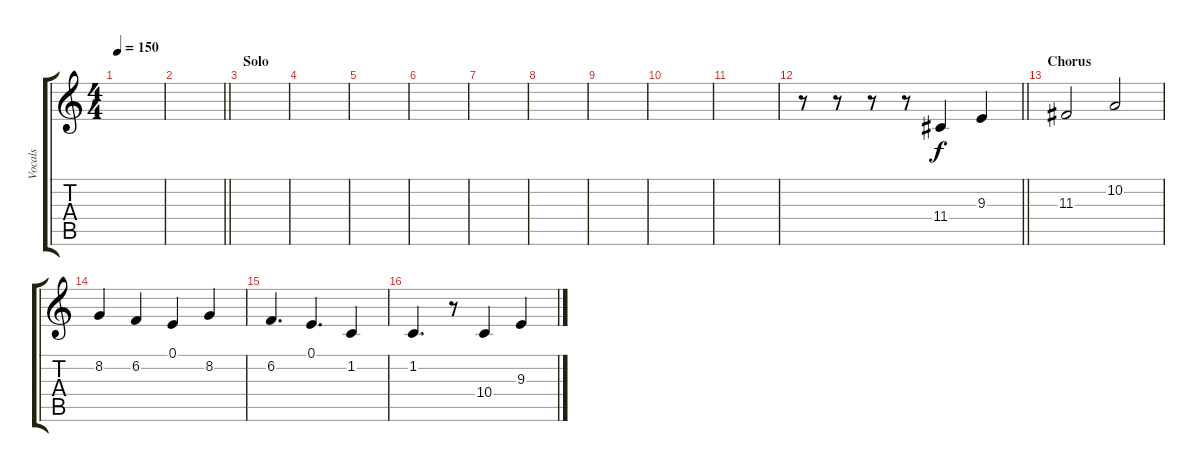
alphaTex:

\track ("Vocals" "Vocals") {instrument lead1square}
\staff {score tabs}
\tuning (E4 B3 G3 D3 A2 D2) {hide}
\ts (4 4)
\tempo 150
\clef g2
\ks c
|
\barLineRight lightlight
|
\section ("" "Solo")
|
|
|
|
|
|
|
|
|
\barLineRight lightlight
r.8 r.8 r.8 r.8 11.4.4 9.3.4 |
\section ("" "Chorus")
11.3.2 10.2.2 |
8.2.4 6.2.4 0.1.4 8.2.4 |
6.2.4{d} 0.1.4{d} 1.2.4 |
1.2.4{d} r.8 10.4.4 9.3.4
